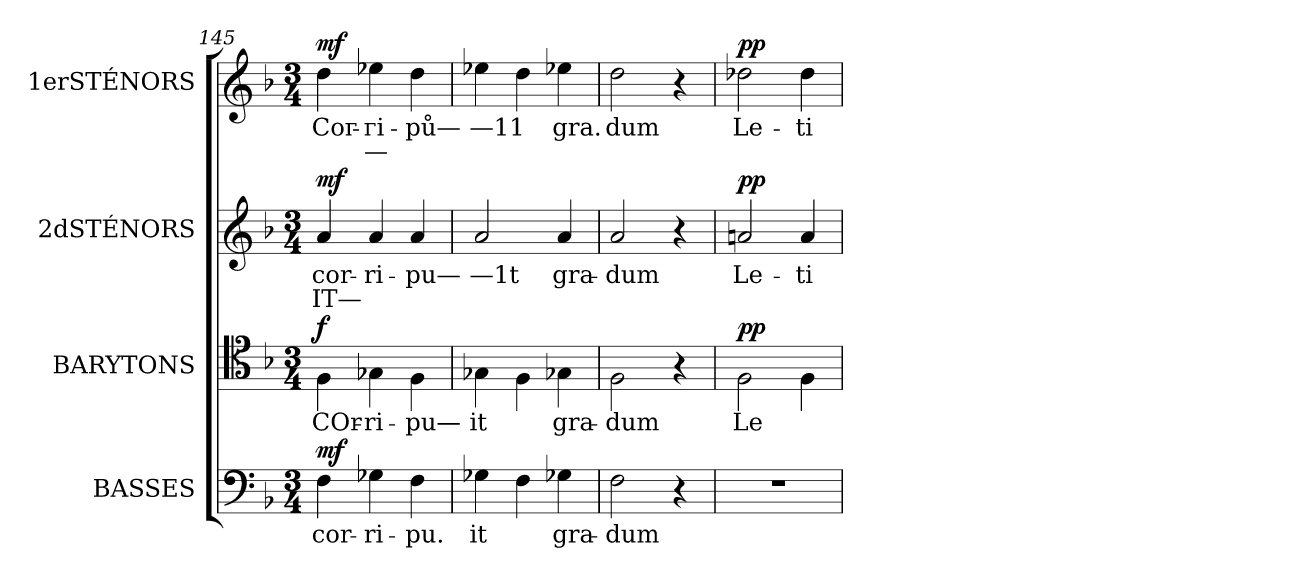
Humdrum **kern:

**kern	**text	**dynam	**kern	**text	**dynam	**kern	**text	**text	**dynam	**kern	**text	**text	**dynam
*part4	*part4	*part4	*part3	*part3	*part3	*part2	*part2	*part2	*part2	*part1	*part1	*part1	*part1
*staff4	*staff4	*staff4	*staff3	*staff3	*staff3	*staff2	*staff2	*staff2	*staff2	*staff1	*staff1	*staff1	*staff1
*I"BASSES	*	*	*I"BARYTONS	*	*	*I"2dSTÉNORS	*	*	*	*I"1erSTÉNORS	*	*	*
*clefF4	*	*	*clefC4	*	*	*clefG2	*	*	*	*clefG2	*	*	*
*k[b-]	*	*	*k[b-]	*	*	*k[b-]	*	*	*	*k[b-]	*	*	*
*M3/4	*	*	*M3/4	*	*	*M3/4	*	*	*	*M3/4	*	*	*
=145	=145	=145	=145	=145	=145	=145	=145	=145	=145	=145	=145	=145	=145
!	!	!LO:DY:a	!	!	!LO:DY:a	!	!	!	!LO:DY:a	!	!	!	!LO:DY:a
4Fi\	cor-	mf	4Fi\	COr-	f	4ai/	cor-	IT—	mf	4ddi\	Сог-	.	mf
4G-Xi\	ri-	.	4G-Xi\	ri-	.	4ai/	ri-	.	.	4ee-Xi\	гi-	—	.
4Fi\	pu.	.	4Fi\	pu—	.	4ai/	pu—	.	.	4ddi\	pů—	.	.
!!LO:LB:g=z
=146	=146	=146	=146	=146	=146	=146	=146	=146	=146	=146	=146	=146	=146
4G-Xi\	it	.	4G-Xi\	it	.	2ai/	—1t	.	.	4ee-Xi\	—11	.	.
4Fi\	.	.	4Fi\	.	.	.	.	.	.	4ddi\	.	.	.
4G-Xi\	gra-	.	4G-Xi\	gra-	.	4ai/	gra-	.	.	4ee-Xi\	gra.	.	.
=147	=147	=147	=147	=147	=147	=147	=147	=147	=147	=147	=147	=147	=147
2Fi\	dum	.	2Fi\	dum	.	2ai/	dum	.	.	2ddi\	dum	.	.
4r	.	.	4r	.	.	4r	.	.	.	4r	.	.	.
=148	=148	=148	=148	=148	=148	=148	=148	=148	=148	=148	=148	=148	=148
!	!	!	!	!	!LO:DY:a	!	!	!	!LO:DY:a	!	!	!	!LO:DY:a
2.r	.	.	2Fi\	Le	pp	2ani/	Le-	.	pp	2dd-Xi\	Le-	.	pp
.	.	.	4Fi\	.	.	4ai/	ti	.	.	4dd-i\	ti	.	.
=	=	=	=	=	=	=	=	=	=	=	=	=	=
*-	*-	*-	*-	*-	*-	*-	*-	*-	*-	*-	*-	*-	*-
